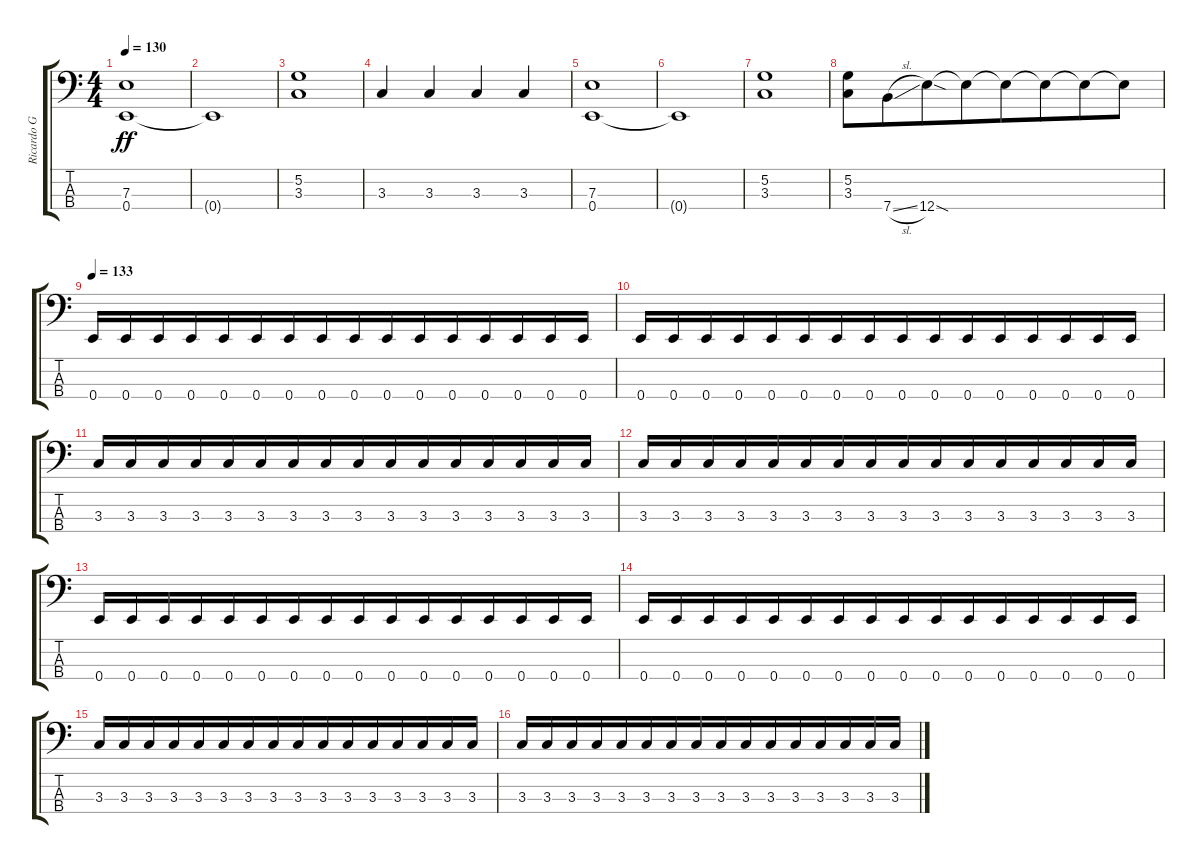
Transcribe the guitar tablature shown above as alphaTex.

\track ("Ricardo G" "Ricardo G") {instrument electricbassfinger}
\staff {score tabs}
\tuning (G2 D2 A1 E1) {hide}
\ts (4 4)
\tempo 130
\clef f4
\ks c
(7.3 0.4).1{dy ff} |
0.4{t}.1 |
(5.2 3.3).1 |
3.3.4 3.3.4 3.3.4 3.3.4 |
(7.3 0.4).1 |
0.4{t}.1 |
(5.2 3.3).1 |
(5.2 3.3).8 7.4{sl}.8{beam merge} 12.4{sod}.8 12.4{t}.8{beam merge} 12.4{t}.8 12.4{t}.8{beam merge} 12.4{t}.8 12.4{t}.8 |
\tempo 133
0.4.16 0.4.16 0.4.16 0.4.16{beam merge} 0.4.16 0.4.16 0.4.16 0.4.16{beam merge} 0.4.16 0.4.16 0.4.16 0.4.16{beam merge} 0.4.16 0.4.16 0.4.16 0.4.16 |
0.4.16 0.4.16 0.4.16 0.4.16{beam merge} 0.4.16 0.4.16 0.4.16 0.4.16{beam merge} 0.4.16 0.4.16 0.4.16 0.4.16{beam merge} 0.4.16 0.4.16 0.4.16 0.4.16 |
3.3.16 3.3.16 3.3.16 3.3.16{beam merge} 3.3.16 3.3.16 3.3.16 3.3.16{beam merge} 3.3.16 3.3.16 3.3.16 3.3.16{beam merge} 3.3.16 3.3.16 3.3.16 3.3.16 |
3.3.16 3.3.16 3.3.16 3.3.16{beam merge} 3.3.16 3.3.16 3.3.16 3.3.16{beam merge} 3.3.16 3.3.16 3.3.16 3.3.16{beam merge} 3.3.16 3.3.16 3.3.16 3.3.16 |
0.4.16 0.4.16 0.4.16 0.4.16{beam merge} 0.4.16 0.4.16 0.4.16 0.4.16{beam merge} 0.4.16 0.4.16 0.4.16 0.4.16{beam merge} 0.4.16 0.4.16 0.4.16 0.4.16 |
0.4.16 0.4.16 0.4.16 0.4.16{beam merge} 0.4.16 0.4.16 0.4.16 0.4.16{beam merge} 0.4.16 0.4.16 0.4.16 0.4.16{beam merge} 0.4.16 0.4.16 0.4.16 0.4.16 |
3.3.16 3.3.16 3.3.16 3.3.16{beam merge} 3.3.16 3.3.16 3.3.16 3.3.16{beam merge} 3.3.16 3.3.16 3.3.16 3.3.16{beam merge} 3.3.16 3.3.16 3.3.16 3.3.16 |
3.3.16 3.3.16 3.3.16 3.3.16{beam merge} 3.3.16 3.3.16 3.3.16 3.3.16{beam merge} 3.3.16 3.3.16 3.3.16 3.3.16{beam merge} 3.3.16 3.3.16 3.3.16 3.3.16
